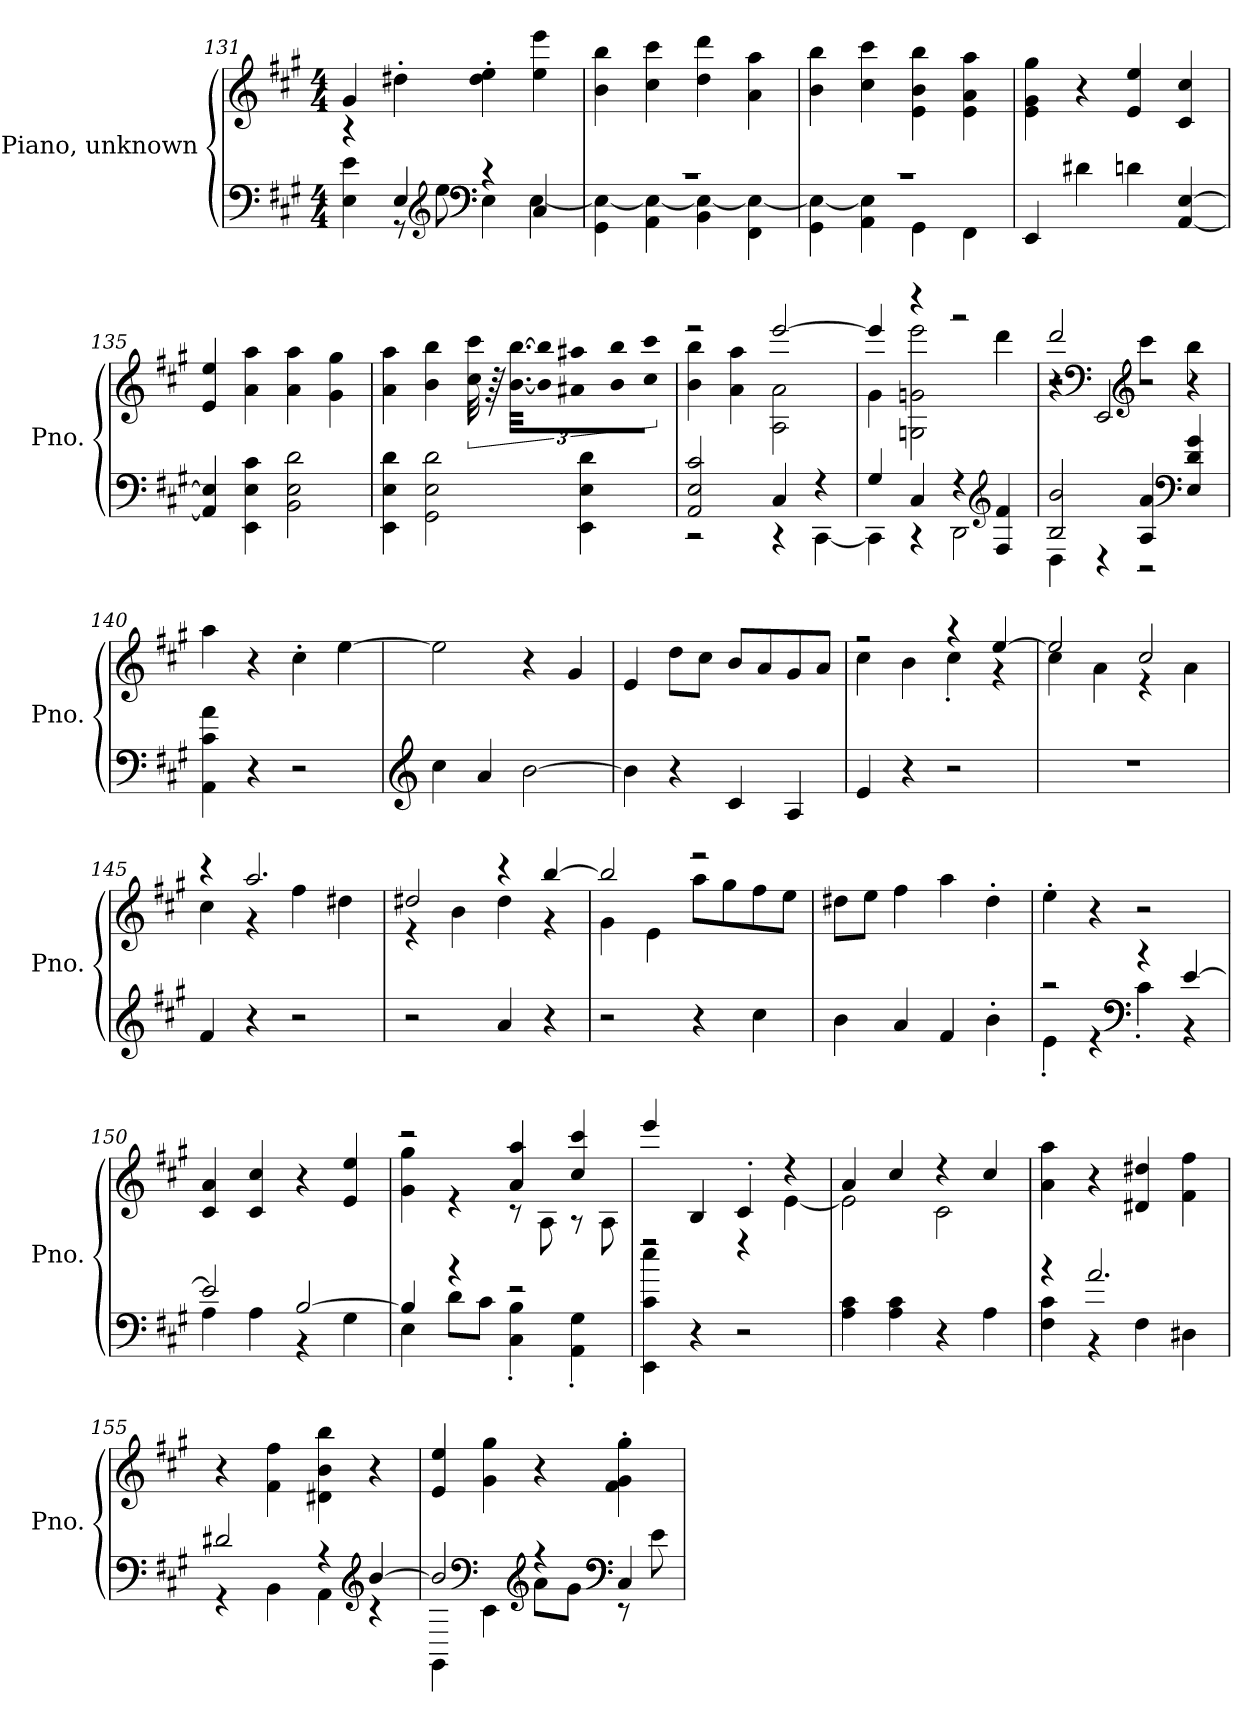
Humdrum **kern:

**kern	**kern
*part1	*part1
*staff2	*staff1
*I"Piano, unknown	*
*I'Pno.	*
*clefF4	*clefG2
*k[f#c#g#]	*k[f#c#g#]
*M4/4	*M4/4
=131	=131
*^	*
4r	4E\ 4e\	4g#/
4E/	8r	4dd#X'\
*clefG2	*	*
.	8ee\	.
*clefF4	*	*
4r	4E\	4dd#\' 4ee\'
4C#/	[4E\	4ee\ 4eee\
!!LO:LB:g=z
=132	=132	=132
1r	4GG#\ 4E\_	4b\ 4bb\
.	4AA\ 4E\_	4cc#\ 4ccc#\
.	4BB\ 4E\_	4dd\ 4ddd\
.	4FF#\ 4E\_	4a\ 4aa\
=133	=133	=133
1r	4GG#\ 4E\_	4b\ 4bb\
.	4AA\ 4E\]	4cc#\ 4ccc#\
.	4GG#\	4e\ 4b\ 4bb\
.	4FF#\	4e\ 4a\ 4aa\
*v	*v	*
=134	=134
4EE/	4e\ 4g#\ 4gg#\
4d#X\	4r
4dn\	4e/ 4ee/
[4AA/ [4E/	4c#/ 4cc#/
=135	=135
4AA/] 4E/]	4e/ 4ee/
4EE\ 4E\ 4c#\	4a\ 4aa\
2BB\ 2E\ 2d\	4a\ 4aa\
.	4g#\ 4gg#\
=136	=136
4EE\ 4E\ 4d\	4a\ 4aa\
2GG#\ 2E\ 2d\	4b\ 4bb\
.	48cc#\ 48ccc#\
.	96r
.	[48.b\ [48.bb\KLL
.	16b\] 16bb\]J
.	8a#X\ 8aa#X\
4EE\ 4E\ 4d\	8b\ 8bb\
.	8cc#\ 8ccc#\J
!!LO:LB:g=z
=137	=137
*^	*^
2AA/ 2E/ 2c#/	2r	2r	4b\ 4bb\
.	.	.	4a\ 4aa\
4C#/	4r	[2eee/	2A\ 2a\
4r	[4CC#\	.	.
=138	=138	=138	=138
4G#/	4CC#\]	4eee/]	4g#\
4C#/	4r	4r	2Gn\ 2gn\ 2eee\
4r	2DD\	2r	.
*clefG2	*	*	*
4F#/ 4f#/	.	.	4ddd\
=139	=139	=139	=139
*	*	*	*^
2B/ 2b/	4D\	2ddd/	2r	4r
*	*	*clefF4	*	*
.	4r	.	.	2EE/
*	*	*clefG2	*	*
4A/ 4a/	2r	2r	4ccc#\	.
*clefF4	*	*	*	*
4E/ 4d/ 4g#/	.	.	4bb\	4r
*v	*v	*	*	*
*	*v	*v	*v
=140	=140
4AA\ 4c#\ 4a\	4aa\
4r	4r
2r	4cc#'\
.	[4ee\
=141	=141
*clefG2	*
4cc#\	2ee\]
4a/	.
[2b\	4r
.	4g#/
=142	=142
4b\]	4e/
4r	8dd\L
.	8cc#\J
4c#/	8b/L
.	8a/
4A/	8g#/
.	8a/J
!!LO:LB:g=z
=143	=143
*	*^
4e/	2r	4cc#\
4r	.	4b\
2r	4r	4cc#'\
.	[4ee/	4r
=144	=144	=144
1r	2ee/]	4cc#\
.	.	4a\
.	2cc#/	4r
.	.	4a\
=145	=145	=145
4f#/	4r	4cc#\
4r	2.aa/	4r
2r	.	4ff#\
.	.	4dd#X\
=146	=146	=146
2r	2dd#X/	4r
.	.	4b\
4a/	4r	4dd#\
4r	[4bb/	4r
=147	=147	=147
2r	2bb/]	4g#\
.	.	4e\
4r	2r	8aa\L
.	.	8gg#\
4cc#\	.	8ff#\
.	.	8ee\J
*	*v	*v
=148	=148
4b\	8dd#X\L
.	8ee\J
4a/	4ff#\
4f#/	4aa\
4b'\	4dd#'\
=149	=149
*^	*
2r	4e'\	4ee'\
.	4r	4r
*clefF4	*	*
4r	4c#'\	2r
[4e/	4r	.
!!LO:LB:g=z
=150	=150	=150
2e/]	4A\	4c#/ 4a/
.	4A\	4c#/ 4cc#/
[2B/	4r	4r
.	4G#\	4e/ 4ee/
=151	=151	=151
*	*	*^
4B/]	4E\	2r	4g#\ 4gg#\
4r	8d\L	.	4r
.	8c#\J	.	.
2r	4C#\' 4B\'	4a/ 4aa/	8r
.	.	.	8A\
.	4AA\' 4G#\'	4cc#/ 4ccc#/	8r
.	.	.	8A\
*v	*v	*	*
=152	=152	=152
4EE\ 4c#\ 4ee\	4eee/	2r
4r	4B/	.
2r	4c#'/	4r
.	4r	[4e\
=153	=153	=153
4A\ 4c#\	4a/	2e\]
4A\ 4c#\	4cc#/	.
4r	4r	2c#\
4A\	4cc#/	.
*	*v	*v
=154	=154
*^	*
4r	4F#\ 4c#\	4a\ 4aa\
2.a/	4r	4r
.	4F#\	4d#X/ 4dd#X/
.	4D#X\	4f#\ 4ff#\
=155	=155	=155
2d#X/	4r	4r
.	4BB\	4f#\ 4ff#\
4r	4AA\	4d#X\ 4b\ 4bb\
*clefG2	*	*
[4b/	4r	4r
!!LO:PB:g=z
=156	=156	=156
2b/]	4GG#\	4e/ 4ee/
*clefF4	*	*
.	4EE\	4g#\ 4gg#\
*clefG2	*	*
4r	8a\L	4r
.	8g#\J	.
*clefF4	*	*
4C#/	8r	4f#\' 4g#\' 4gg#\'
.	8e\	.
*v	*v	*
=	=
*-	*-
